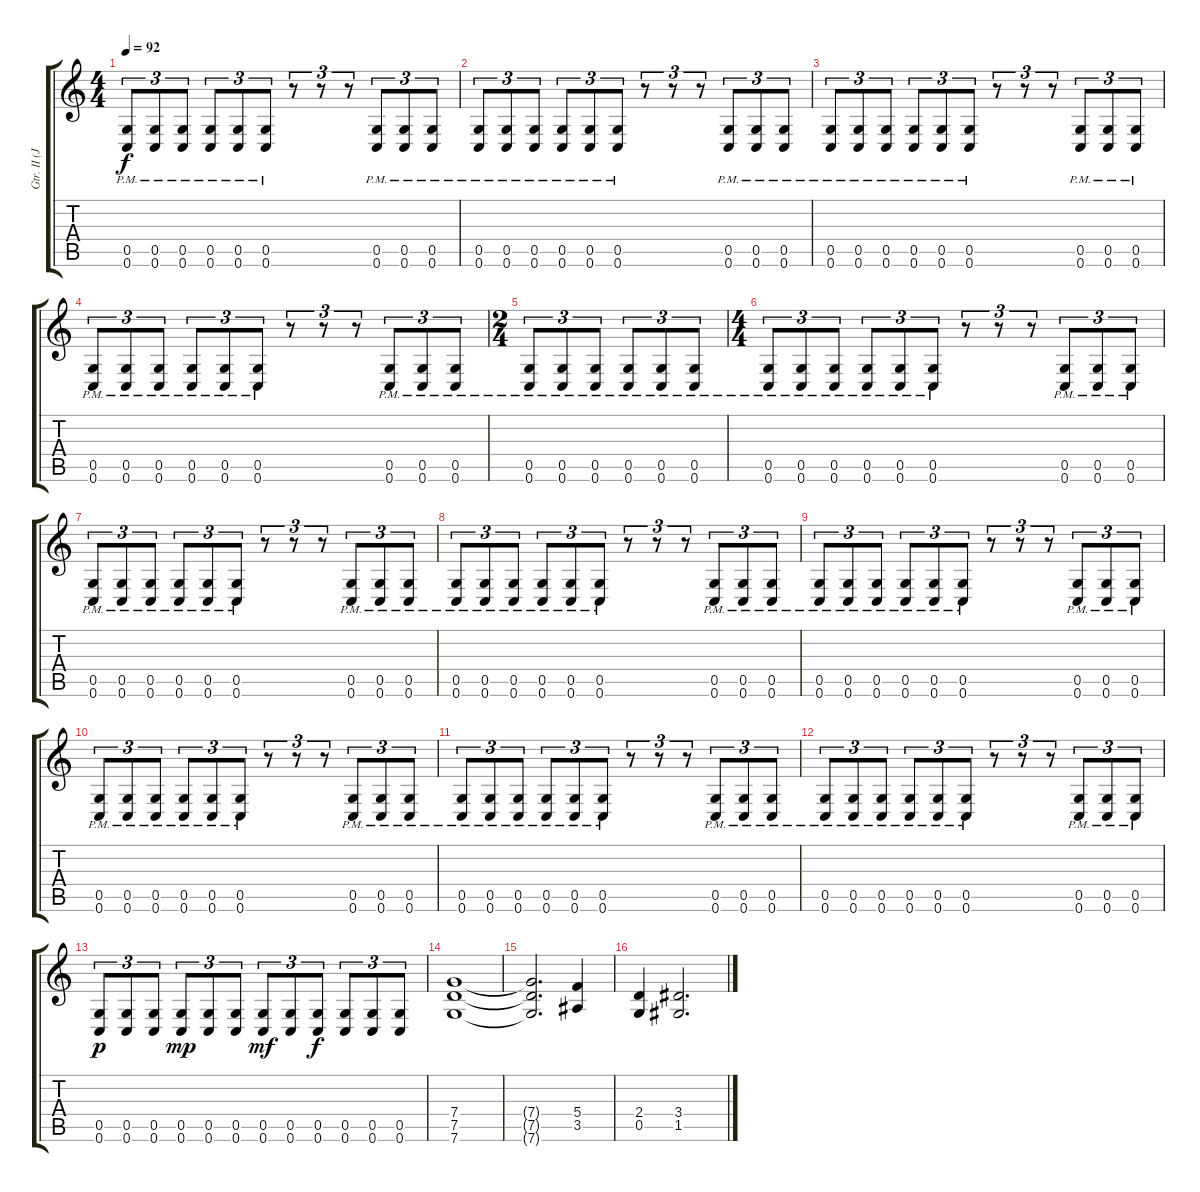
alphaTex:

\track ("Gtr. II (Jämsen)" "Gtr. II (J") {instrument distortionguitar}
\staff {score tabs}
\tuning (D4 A3 F3 C3 G2 C2) {hide}
\ts (4 4)
\tempo 92
\clef g2
\ks c
(0.5{pm} 0.6{pm}).8{tu (3 2) dy f} (0.5{pm} 0.6{pm}).8{tu (3 2)} (0.5{pm} 0.6{pm}).8{tu (3 2)} (0.5{pm} 0.6{pm}).8{tu (3 2)} (0.5{pm} 0.6{pm}).8{tu (3 2)} (0.5{pm} 0.6{pm}).8{tu (3 2)} r.8{tu (3 2)} r.8{tu (3 2)} r.8{tu (3 2)} (0.5{pm} 0.6{pm}).8{tu (3 2)} (0.5{pm} 0.6{pm}).8{tu (3 2)} (0.5{pm} 0.6{pm}).8{tu (3 2)} |
(0.5{pm} 0.6{pm}).8{tu (3 2)} (0.5{pm} 0.6{pm}).8{tu (3 2)} (0.5{pm} 0.6{pm}).8{tu (3 2)} (0.5{pm} 0.6{pm}).8{tu (3 2)} (0.5{pm} 0.6{pm}).8{tu (3 2)} (0.5{pm} 0.6{pm}).8{tu (3 2)} r.8{tu (3 2)} r.8{tu (3 2)} r.8{tu (3 2)} (0.5{pm} 0.6{pm}).8{tu (3 2)} (0.5{pm} 0.6{pm}).8{tu (3 2)} (0.5{pm} 0.6{pm}).8{tu (3 2)} |
(0.5{pm} 0.6{pm}).8{tu (3 2)} (0.5{pm} 0.6{pm}).8{tu (3 2)} (0.5{pm} 0.6{pm}).8{tu (3 2)} (0.5{pm} 0.6{pm}).8{tu (3 2)} (0.5{pm} 0.6{pm}).8{tu (3 2)} (0.5{pm} 0.6{pm}).8{tu (3 2)} r.8{tu (3 2)} r.8{tu (3 2)} r.8{tu (3 2)} (0.5{pm} 0.6{pm}).8{tu (3 2)} (0.5{pm} 0.6{pm}).8{tu (3 2)} (0.5{pm} 0.6{pm}).8{tu (3 2)} |
(0.5{pm} 0.6{pm}).8{tu (3 2)} (0.5{pm} 0.6{pm}).8{tu (3 2)} (0.5{pm} 0.6{pm}).8{tu (3 2)} (0.5{pm} 0.6{pm}).8{tu (3 2)} (0.5{pm} 0.6{pm}).8{tu (3 2)} (0.5{pm} 0.6{pm}).8{tu (3 2)} r.8{tu (3 2)} r.8{tu (3 2)} r.8{tu (3 2)} (0.5{pm} 0.6{pm}).8{tu (3 2)} (0.5{pm} 0.6{pm}).8{tu (3 2)} (0.5{pm} 0.6{pm}).8{tu (3 2)} |
\ts (2 4)
(0.5{pm} 0.6{pm}).8{tu (3 2)} (0.5{pm} 0.6{pm}).8{tu (3 2)} (0.5{pm} 0.6{pm}).8{tu (3 2)} (0.5{pm} 0.6{pm}).8{tu (3 2)} (0.5{pm} 0.6{pm}).8{tu (3 2)} (0.5{pm} 0.6{pm}).8{tu (3 2)} |
\ts (4 4)
(0.5{pm} 0.6{pm}).8{tu (3 2)} (0.5{pm} 0.6{pm}).8{tu (3 2)} (0.5{pm} 0.6{pm}).8{tu (3 2)} (0.5{pm} 0.6{pm}).8{tu (3 2)} (0.5{pm} 0.6{pm}).8{tu (3 2)} (0.5{pm} 0.6{pm}).8{tu (3 2)} r.8{tu (3 2)} r.8{tu (3 2)} r.8{tu (3 2)} (0.5{pm} 0.6{pm}).8{tu (3 2)} (0.5{pm} 0.6{pm}).8{tu (3 2)} (0.5{pm} 0.6{pm}).8{tu (3 2)} |
(0.5{pm} 0.6{pm}).8{tu (3 2)} (0.5{pm} 0.6{pm}).8{tu (3 2)} (0.5{pm} 0.6{pm}).8{tu (3 2)} (0.5{pm} 0.6{pm}).8{tu (3 2)} (0.5{pm} 0.6{pm}).8{tu (3 2)} (0.5{pm} 0.6{pm}).8{tu (3 2)} r.8{tu (3 2)} r.8{tu (3 2)} r.8{tu (3 2)} (0.5{pm} 0.6{pm}).8{tu (3 2)} (0.5{pm} 0.6{pm}).8{tu (3 2)} (0.5{pm} 0.6{pm}).8{tu (3 2)} |
(0.5{pm} 0.6{pm}).8{tu (3 2)} (0.5{pm} 0.6{pm}).8{tu (3 2)} (0.5{pm} 0.6{pm}).8{tu (3 2)} (0.5{pm} 0.6{pm}).8{tu (3 2)} (0.5{pm} 0.6{pm}).8{tu (3 2)} (0.5{pm} 0.6{pm}).8{tu (3 2)} r.8{tu (3 2)} r.8{tu (3 2)} r.8{tu (3 2)} (0.5{pm} 0.6{pm}).8{tu (3 2)} (0.5{pm} 0.6{pm}).8{tu (3 2)} (0.5{pm} 0.6{pm}).8{tu (3 2)} |
(0.5{pm} 0.6{pm}).8{tu (3 2)} (0.5{pm} 0.6{pm}).8{tu (3 2)} (0.5{pm} 0.6{pm}).8{tu (3 2)} (0.5{pm} 0.6{pm}).8{tu (3 2)} (0.5{pm} 0.6{pm}).8{tu (3 2)} (0.5{pm} 0.6{pm}).8{tu (3 2)} r.8{tu (3 2)} r.8{tu (3 2)} r.8{tu (3 2)} (0.5{pm} 0.6{pm}).8{tu (3 2)} (0.5{pm} 0.6{pm}).8{tu (3 2)} (0.5{pm} 0.6{pm}).8{tu (3 2)} |
(0.5{pm} 0.6{pm}).8{tu (3 2)} (0.5{pm} 0.6{pm}).8{tu (3 2)} (0.5{pm} 0.6{pm}).8{tu (3 2)} (0.5{pm} 0.6{pm}).8{tu (3 2)} (0.5{pm} 0.6{pm}).8{tu (3 2)} (0.5{pm} 0.6{pm}).8{tu (3 2)} r.8{tu (3 2)} r.8{tu (3 2)} r.8{tu (3 2)} (0.5{pm} 0.6{pm}).8{tu (3 2)} (0.5{pm} 0.6{pm}).8{tu (3 2)} (0.5{pm} 0.6{pm}).8{tu (3 2)} |
(0.5{pm} 0.6{pm}).8{tu (3 2)} (0.5{pm} 0.6{pm}).8{tu (3 2)} (0.5{pm} 0.6{pm}).8{tu (3 2)} (0.5{pm} 0.6{pm}).8{tu (3 2)} (0.5{pm} 0.6{pm}).8{tu (3 2)} (0.5{pm} 0.6{pm}).8{tu (3 2)} r.8{tu (3 2)} r.8{tu (3 2)} r.8{tu (3 2)} (0.5{pm} 0.6{pm}).8{tu (3 2)} (0.5{pm} 0.6{pm}).8{tu (3 2)} (0.5{pm} 0.6{pm}).8{tu (3 2)} |
(0.5{pm} 0.6{pm}).8{tu (3 2)} (0.5{pm} 0.6{pm}).8{tu (3 2)} (0.5{pm} 0.6{pm}).8{tu (3 2)} (0.5{pm} 0.6{pm}).8{tu (3 2)} (0.5{pm} 0.6{pm}).8{tu (3 2)} (0.5{pm} 0.6{pm}).8{tu (3 2)} r.8{tu (3 2)} r.8{tu (3 2)} r.8{tu (3 2)} (0.5{pm} 0.6{pm}).8{tu (3 2)} (0.5{pm} 0.6{pm}).8{tu (3 2)} (0.5{pm} 0.6{pm}).8{tu (3 2)} |
(0.5 0.6).8{tu (3 2) dy p} (0.5 0.6).8{tu (3 2)} (0.5 0.6).8{tu (3 2)} (0.5 0.6).8{tu (3 2) dy mp} (0.5 0.6).8{tu (3 2)} (0.5 0.6).8{tu (3 2)} (0.5 0.6).8{tu (3 2) dy mf} (0.5 0.6).8{tu (3 2)} (0.5 0.6).8{tu (3 2) dy f} (0.5 0.6).8{tu (3 2)} (0.5 0.6).8{tu (3 2)} (0.5 0.6).8{tu (3 2)} |
(7.4 7.5 7.6).1 |
(7.4{t} 7.5{t} 7.6{t}).2{d} (5.4 3.5).4 |
(2.4 0.5).4 (3.4 1.5).2{d}
